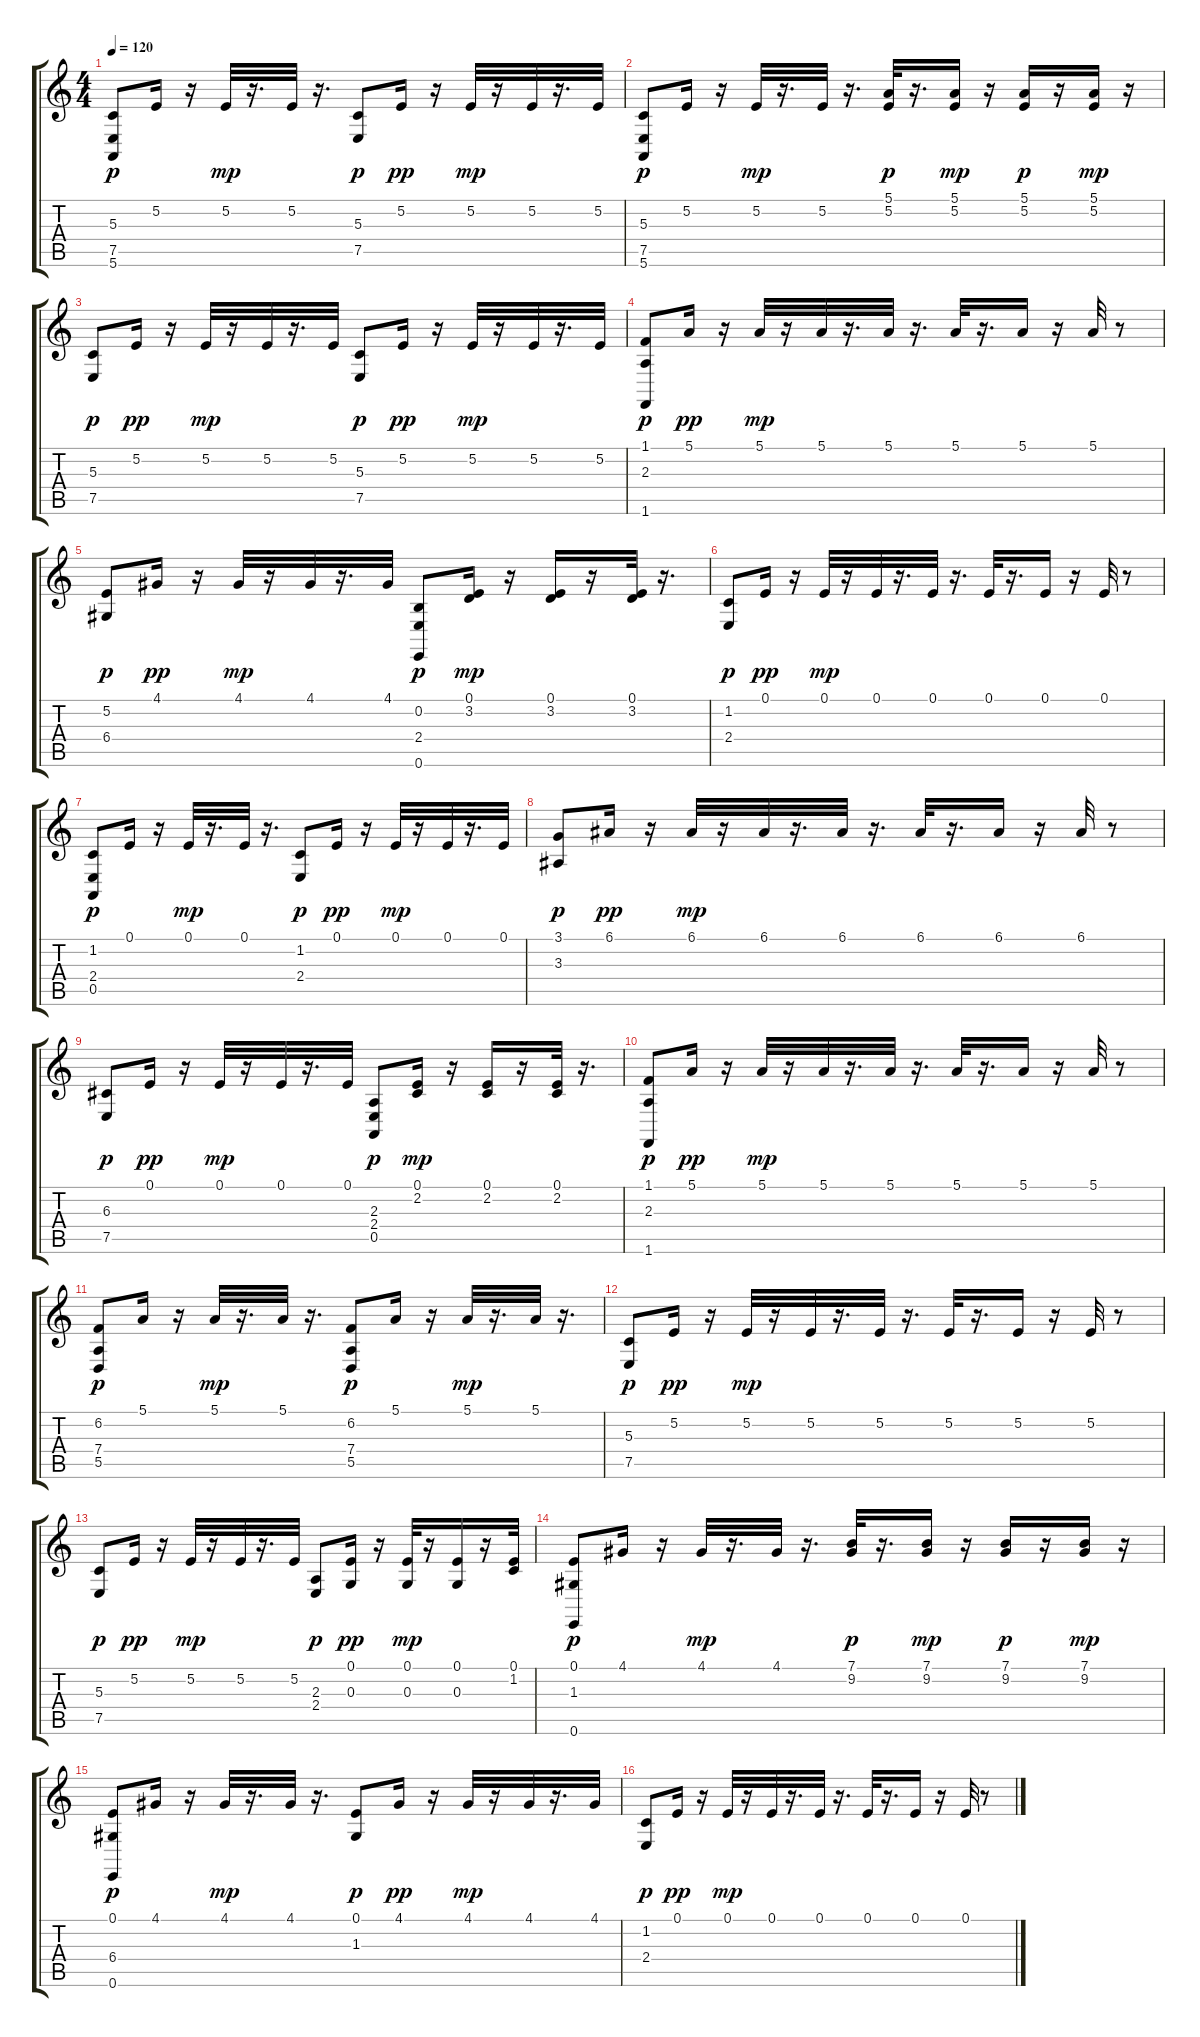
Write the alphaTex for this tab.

\track "" {instrument stringensemble1}
\staff {score tabs}
\tuning (E4 B3 G3 D3 A2 E2) {hide}
\ts (4 4)
\tempo 120
\clef g2
\ks c
(5.3 7.5 5.6).8{dy p} 5.2.16 r.16 5.2.32{dy mp} r.16{d} 5.2.32 r.16{d} (5.3 7.5).8{dy p} 5.2.16{dy pp} r.16 5.2.32{dy mp} r.16 5.2.32 r.16{d} 5.2.32 |
(5.3 7.5 5.6).8{dy p} 5.2.16 r.16 5.2.32{dy mp} r.16{d} 5.2.32 r.16{d} (5.1 5.2).32{dy p} r.16{d} (5.1 5.2).16{dy mp} r.16 (5.1 5.2).16{dy p} r.16 (5.1 5.2).16{dy mp} r.16 |
(5.3 7.5).8{dy p} 5.2.16{dy pp} r.16 5.2.32{dy mp} r.16 5.2.32 r.16{d} 5.2.32 (5.3 7.5).8{dy p} 5.2.16{dy pp} r.16 5.2.32{dy mp} r.16 5.2.32 r.16{d} 5.2.32 |
(1.1 2.3 1.6).8{dy p} 5.1.16{dy pp} r.16 5.1.32{dy mp} r.16 5.1.32 r.16{d} 5.1.32 r.16{d} 5.1.32 r.16{d} 5.1.16 r.16 5.1.32 r.8 |
(5.2 6.4).8{dy p} 4.1.16{dy pp} r.16 4.1.32{dy mp} r.16 4.1.32 r.16{d} 4.1.32 (0.2 2.4 0.6).8{dy p} (0.1 3.2).16{dy mp} r.16 (0.1 3.2).16 r.16 (0.1 3.2).32 r.16{d} |
(1.2 2.4).8{dy p} 0.1.16{dy pp} r.16 0.1.32{dy mp} r.16 0.1.32 r.16{d} 0.1.32 r.16{d} 0.1.32 r.16{d} 0.1.16 r.16 0.1.32 r.8 |
(1.2 2.4 0.5).8{dy p} 0.1.16 r.16 0.1.32{dy mp} r.16{d} 0.1.32 r.16{d} (1.2 2.4).8{dy p} 0.1.16{dy pp} r.16 0.1.32{dy mp} r.16 0.1.32 r.16{d} 0.1.32 |
(3.1 3.3).8{dy p} 6.1.16{dy pp} r.16 6.1.32{dy mp} r.16 6.1.32 r.16{d} 6.1.32 r.16{d} 6.1.32 r.16{d} 6.1.16 r.16 6.1.32 r.8 |
(6.3 7.5).8{dy p} 0.1.16{dy pp} r.16 0.1.32{dy mp} r.16 0.1.32 r.16{d} 0.1.32 (2.3 2.4 0.5).8{dy p} (0.1 2.2).16{dy mp} r.16 (0.1 2.2).16 r.16 (0.1 2.2).32 r.16{d} |
(1.1 2.3 1.6).8{dy p} 5.1.16{dy pp} r.16 5.1.32{dy mp} r.16 5.1.32 r.16{d} 5.1.32 r.16{d} 5.1.32 r.16{d} 5.1.16 r.16 5.1.32 r.8 |
(6.2 7.4 5.5).8{dy p} 5.1.16 r.16 5.1.32{dy mp} r.16{d} 5.1.32 r.16{d} (6.2 7.4 5.5).8{dy p} 5.1.16 r.16 5.1.32{dy mp} r.16{d} 5.1.32 r.16{d} |
(5.3 7.5).8{dy p} 5.2.16{dy pp} r.16 5.2.32{dy mp} r.16 5.2.32 r.16{d} 5.2.32 r.16{d} 5.2.32 r.16{d} 5.2.16 r.16 5.2.32 r.8 |
(5.3 7.5).8{dy p} 5.2.16{dy pp} r.16 5.2.32{dy mp} r.16 5.2.32 r.16{d} 5.2.32 (2.3 2.4).8{dy p} (0.1 0.3).16{dy pp} r.16 (0.1 0.3).32{dy mp} r.16 (0.1 0.3).16 r.16 (0.1 1.2).32 |
(0.1 1.3 0.6).8{dy p} 4.1.16 r.16 4.1.32{dy mp} r.16{d} 4.1.32 r.16{d} (7.1 9.2).32{dy p} r.16{d} (7.1 9.2).16{dy mp} r.16 (7.1 9.2).16{dy p} r.16 (7.1 9.2).16{dy mp} r.16 |
(0.1 6.4 0.6).8{dy p} 4.1.16 r.16 4.1.32{dy mp} r.16{d} 4.1.32 r.16{d} (0.1 1.3).8{dy p} 4.1.16{dy pp} r.16 4.1.32{dy mp} r.16 4.1.32 r.16{d} 4.1.32 |
(1.2 2.4).8{dy p} 0.1.16{dy pp} r.16 0.1.32{dy mp} r.16 0.1.32 r.16{d} 0.1.32 r.16{d} 0.1.32 r.16{d} 0.1.16 r.16 0.1.32 r.8
